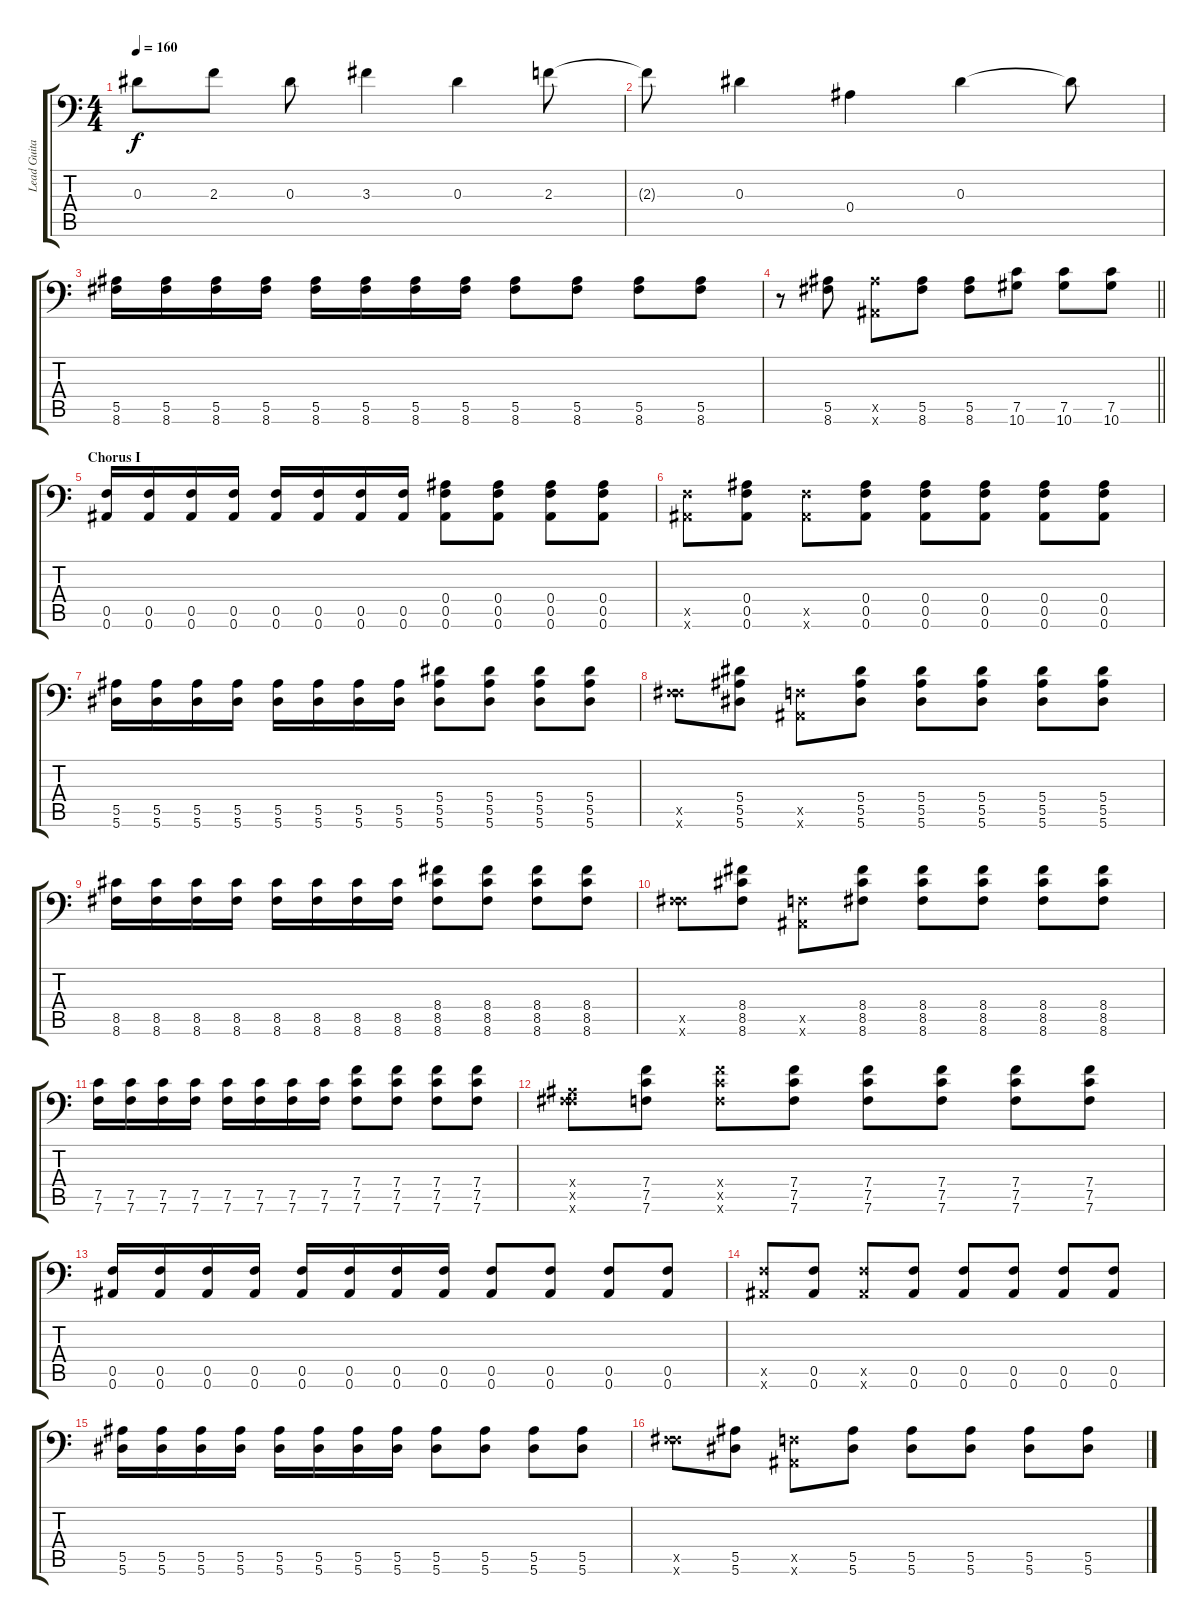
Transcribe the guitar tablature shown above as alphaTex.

\track ("Lead Guitar" "Lead Guita") {instrument distortionguitar}
\staff {score tabs}
\tuning (C4 G3 Eb3 Bb2 F2 Bb1) {hide}
\ts (4 4)
\tempo 160
\clef f4
\ks c
0.3.8{dy f} 2.3.8 0.3.8 3.3.4 0.3.4 2.3.8 |
2.3{t}.8 0.3.4 0.4.4 0.3.4 0.3{t}.8 |
(5.5 8.6).16 (5.5 8.6).16 (5.5 8.6).16 (5.5 8.6).16 (5.5 8.6).16 (5.5 8.6).16 (5.5 8.6).16 (5.5 8.6).16 (5.5 8.6).8 (5.5 8.6).8 (5.5 8.6).8 (5.5 8.6).8 |
\barLineRight lightlight
r.8 (5.5 8.6).8 (5.5{x} 0.6{x}).8 (5.5 8.6).8 (5.5 8.6).8 (7.5 10.6).8 (7.5 10.6).8 (7.5 10.6).8 |
\section ("" "Chorus I")
(0.5 0.6).16 (0.5 0.6).16 (0.5 0.6).16 (0.5 0.6).16 (0.5 0.6).16 (0.5 0.6).16 (0.5 0.6).16 (0.5 0.6).16 (0.4 0.5 0.6).8 (0.4 0.5 0.6).8 (0.4 0.5 0.6).8 (0.4 0.5 0.6).8 |
(0.5{x} 0.6{x}).8 (0.4 0.5 0.6).8 (0.5{x} 0.6{x}).8 (0.4 0.5 0.6).8 (0.4 0.5 0.6).8 (0.4 0.5 0.6).8 (0.4 0.5 0.6).8 (0.4 0.5 0.6).8 |
(5.5 5.6).16 (5.5 5.6).16 (5.5 5.6).16 (5.5 5.6).16 (5.5 5.6).16 (5.5 5.6).16 (5.5 5.6).16 (5.5 5.6).16 (5.4 5.5 5.6).8 (5.4 5.5 5.6).8 (5.4 5.5 5.6).8 (5.4 5.5 5.6).8 |
(0.5{x} 8.6{x}).8 (5.4 5.5 5.6).8 (0.5{x} 0.6{x}).8 (5.4 5.5 5.6).8 (5.4 5.5 5.6).8 (5.4 5.5 5.6).8 (5.4 5.5 5.6).8 (5.4 5.5 5.6).8 |
(8.5 8.6).16 (8.5 8.6).16 (8.5 8.6).16 (8.5 8.6).16 (8.5 8.6).16 (8.5 8.6).16 (8.5 8.6).16 (8.5 8.6).16 (8.4 8.5 8.6).8 (8.4 8.5 8.6).8 (8.4 8.5 8.6).8 (8.4 8.5 8.6).8 |
(0.5{x} 8.6{x}).8 (8.4 8.5 8.6).8 (0.5{x} 0.6{x}).8 (8.4 8.5 8.6).8 (8.4 8.5 8.6).8 (8.4 8.5 8.6).8 (8.4 8.5 8.6).8 (8.4 8.5 8.6).8 |
(7.5 7.6).16 (7.5 7.6).16 (7.5 7.6).16 (7.5 7.6).16 (7.5 7.6).16 (7.5 7.6).16 (7.5 7.6).16 (7.5 7.6).16 (7.4 7.5 7.6).8 (7.4 7.5 7.6).8 (7.4 7.5 7.6).8 (7.4 7.5 7.6).8 |
(0.4{x} 0.5{x} 8.6{x}).8 (7.4 7.5 7.6).8 (7.4{x} 7.5{x} 7.6{x}).8 (7.4 7.5 7.6).8 (7.4 7.5 7.6).8 (7.4 7.5 7.6).8 (7.4 7.5 7.6).8 (7.4 7.5 7.6).8 |
(0.5 0.6).16 (0.5 0.6).16 (0.5 0.6).16 (0.5 0.6).16 (0.5 0.6).16 (0.5 0.6).16 (0.5 0.6).16 (0.5 0.6).16 (0.5 0.6).8 (0.5 0.6).8 (0.5 0.6).8 (0.5 0.6).8 |
(0.5{x} 0.6{x}).8 (0.5 0.6).8 (0.5{x} 0.6{x}).8 (0.5 0.6).8 (0.5 0.6).8 (0.5 0.6).8 (0.5 0.6).8 (0.5 0.6).8 |
(5.5 5.6).16 (5.5 5.6).16 (5.5 5.6).16 (5.5 5.6).16 (5.5 5.6).16 (5.5 5.6).16 (5.5 5.6).16 (5.5 5.6).16 (5.5 5.6).8 (5.5 5.6).8 (5.5 5.6).8 (5.5 5.6).8 |
(0.5{x} 8.6{x}).8 (5.5 5.6).8 (0.5{x} 0.6{x}).8 (5.5 5.6).8 (5.5 5.6).8 (5.5 5.6).8 (5.5 5.6).8 (5.5 5.6).8
